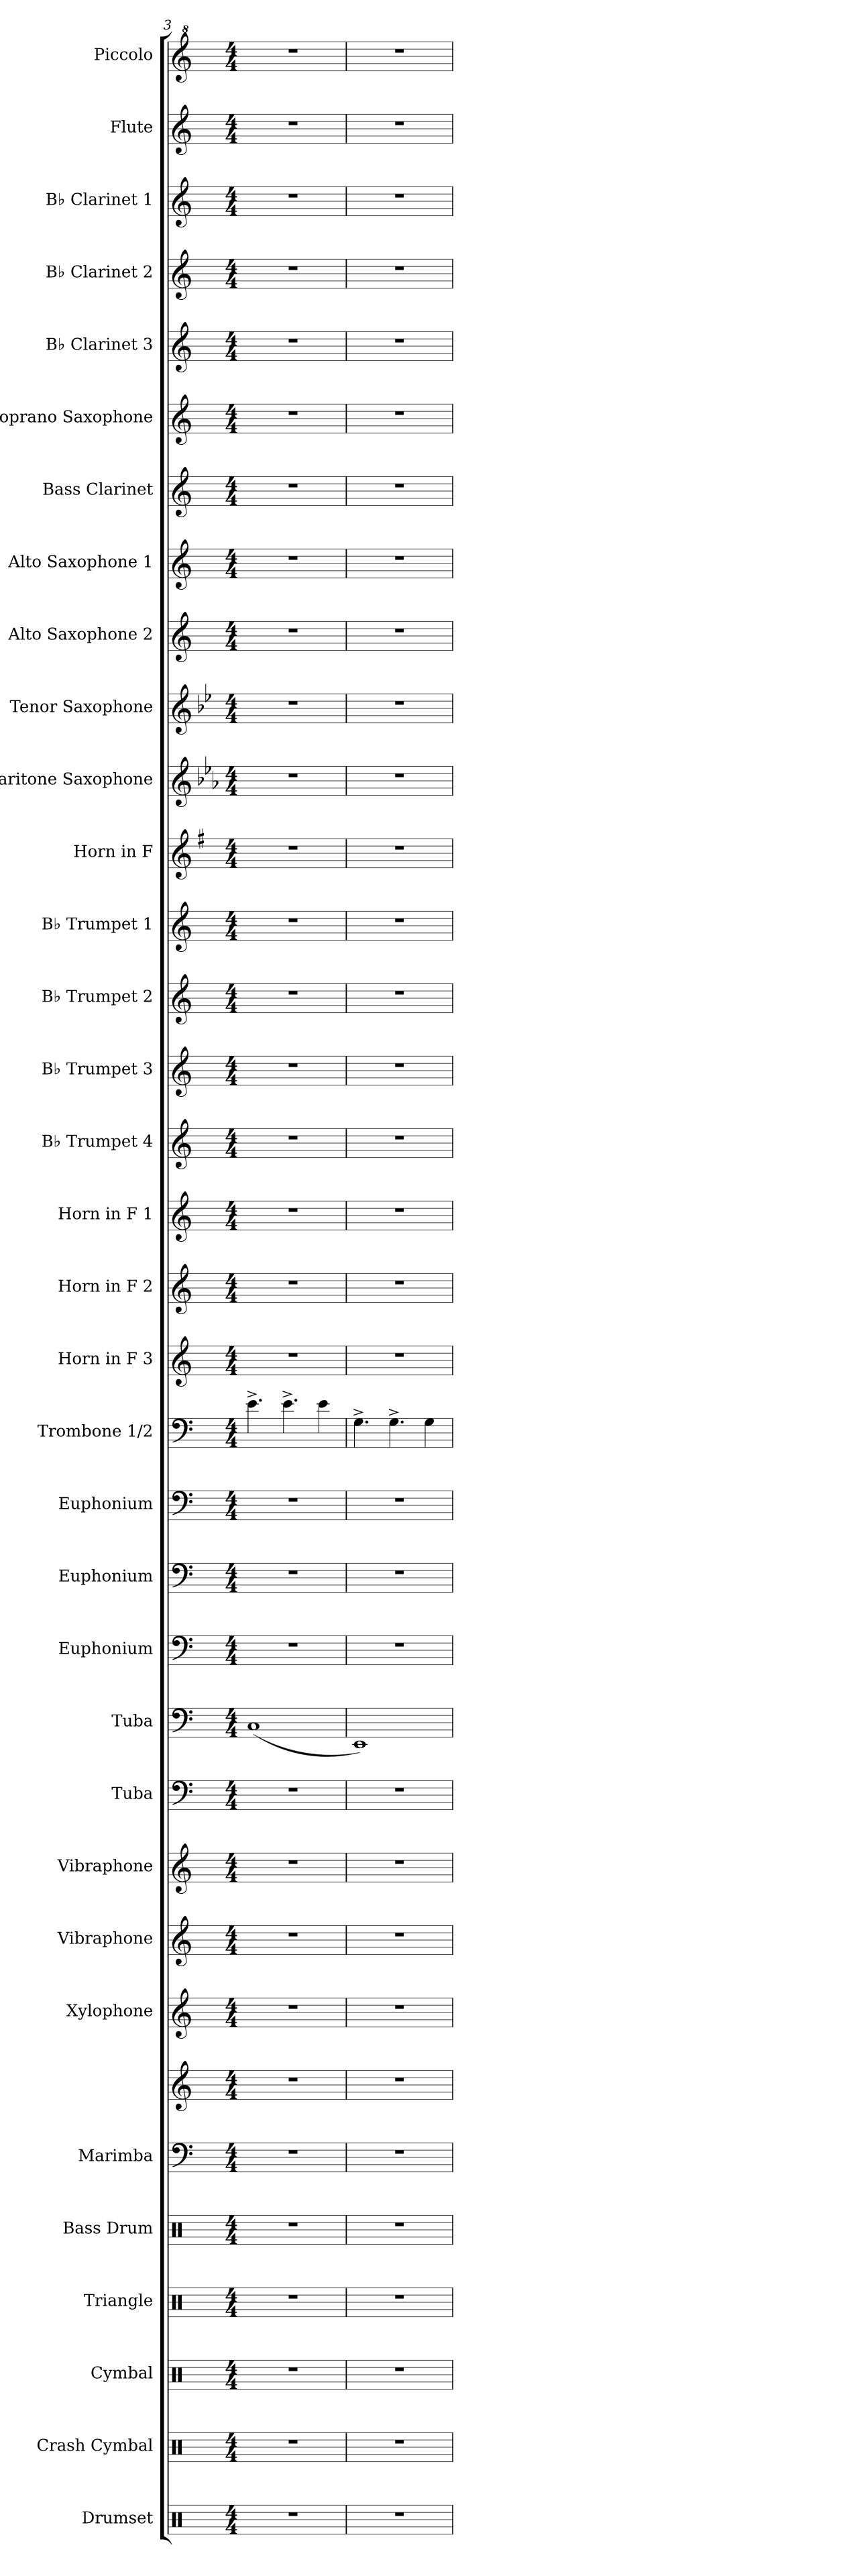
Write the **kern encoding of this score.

**kern	**kern	**kern	**kern	**kern	**kern	**kern	**kern	**kern	**kern	**kern	**kern	**kern	**kern	**kern	**kern	**kern	**kern	**kern	**kern	**kern	**kern	**kern	**kern	**kern	**kern	**kern	**kern	**kern	**kern	**kern	**kern	**kern	**kern	**kern
*part34	*part33	*part32	*part31	*part30	*part29	*part29	*part28	*part27	*part26	*part25	*part24	*part23	*part22	*part21	*part20	*part19	*part18	*part17	*part16	*part15	*part14	*part13	*part12	*part11	*part10	*part9	*part8	*part7	*part6	*part5	*part4	*part3	*part2	*part1
*staff35	*staff34	*staff33	*staff32	*staff31	*staff30	*staff29	*staff28	*staff27	*staff26	*staff25	*staff24	*staff23	*staff22	*staff21	*staff20	*staff19	*staff18	*staff17	*staff16	*staff15	*staff14	*staff13	*staff12	*staff11	*staff10	*staff9	*staff8	*staff7	*staff6	*staff5	*staff4	*staff3	*staff2	*staff1
*I"Drumset	*I"Crash Cymbal	*I"Cymbal	*I"Triangle	*I"Bass Drum	*I"Marimba	*	*I"Xylophone	*I"Vibraphone	*I"Vibraphone	*I"Tuba	*I"Tuba	*I"Euphonium	*I"Euphonium	*I"Euphonium	*I"Trombone 1/2	*I"Horn in F 3	*I"Horn in F 2	*I"Horn in F 1	*I"B♭ Trumpet 4	*I"B♭ Trumpet 3	*I"B♭ Trumpet 2	*I"B♭ Trumpet 1	*I"Horn in F	*I"Baritone Saxophone	*I"Tenor Saxophone	*I"Alto Saxophone 2	*I"Alto Saxophone 1	*I"Bass Clarinet	*I"Soprano Saxophone	*I"B♭ Clarinet 3	*I"B♭ Clarinet 2	*I"B♭ Clarinet 1	*I"Flute	*I"Piccolo
*I'Drs.	*I'Cr. Cym.	*I'Cym.	*I'Trgl.	*I'B. Dr.	*I'Mrm.	*	*I'Xyl.	*I'Vib.	*I'Vib.	*I'Tba.	*I'Tba.	*I'Euph.	*I'Euph.	*I'Euph.	*I'Tbn. 1/2	*	*	*	*I'B♭ Tpt. 4	*I'B♭ Tpt. 3	*I'B♭ Tpt. 2	*I'B♭ Tpt. 1	*	*I'Bar. Sax.	*I'T. Sax.	*I'A. Sax. 2	*I'A. Sax. 1	*I'B. Cl.	*I'S. Sax.	*I'B♭ Cl. 3	*I'B♭ Cl. 2	*I'B♭ Cl. 1	*I'Fl.	*I'Picc.
*clefX	*clefX	*clefX	*clefX	*clefX	*clefF4	*clefG2	*clefG2	*clefG2	*clefG2	*clefF4	*clefF4	*clefF4	*clefF4	*clefF4	*clefF4	*clefG2	*clefG2	*clefG2	*clefG2	*clefG2	*clefG2	*clefG2	*clefG2	*clefG2	*clefG2	*clefG2	*clefG2	*clefG2	*clefG2	*clefG2	*clefG2	*clefG2	*clefG2	*clefG^2
*	*	*	*	*	*	*	*ITrd-7c-12	*	*	*	*	*	*	*	*	*ITrd4c7	*ITrd4c7	*ITrd4c7	*ITrd1c2	*ITrd1c2	*ITrd1c2	*ITrd1c2	*ITrd4c7	*ITrd12c21	*ITrd8c14	*ITrd5c9	*ITrd5c9	*ITrd8c14	*ITrd1c2	*ITrd1c2	*ITrd1c2	*ITrd1c2	*	*ITrd-7c-12
*k[]	*k[]	*k[]	*k[]	*k[]	*k[]	*k[]	*k[]	*k[]	*k[]	*k[]	*k[]	*k[]	*k[]	*k[]	*k[]	*k[b-]	*k[b-]	*k[b-]	*k[b-e-]	*k[b-e-]	*k[b-e-]	*k[b-e-]	*k[]	*k[b-e-a-]	*k[b-e-]	*k[b-e-a-]	*k[b-e-a-]	*k[]	*k[b-e-]	*k[b-e-]	*k[b-e-]	*k[b-e-]	*k[]	*k[]
*M4/4	*M4/4	*M4/4	*M4/4	*M4/4	*M4/4	*M4/4	*M4/4	*M4/4	*M4/4	*M4/4	*M4/4	*M4/4	*M4/4	*M4/4	*M4/4	*M4/4	*M4/4	*M4/4	*M4/4	*M4/4	*M4/4	*M4/4	*M4/4	*M4/4	*M4/4	*M4/4	*M4/4	*M4/4	*M4/4	*M4/4	*M4/4	*M4/4	*M4/4	*M4/4
=3	=3	=3	=3	=3	=3	=3	=3	=3	=3	=3	=3	=3	=3	=3	=3	=3	=3	=3	=3	=3	=3	=3	=3	=3	=3	=3	=3	=3	=3	=3	=3	=3	=3	=3
1r	1r	1r	1r	1r	1r	1r	1r	1r	1r	1r	(1C	1r	1r	1r	4.e^\	1r	1r	1r	1r	1r	1r	1r	1r	1r	1r	1r	1r	1r	1r	1r	1r	1r	1r	1r
.	.	.	.	.	.	.	.	.	.	.	.	.	.	.	4.e^\	.	.	.	.	.	.	.	.	.	.	.	.	.	.	.	.	.	.	.
.	.	.	.	.	.	.	.	.	.	.	.	.	.	.	4e\	.	.	.	.	.	.	.	.	.	.	.	.	.	.	.	.	.	.	.
=4	=4	=4	=4	=4	=4	=4	=4	=4	=4	=4	=4	=4	=4	=4	=4	=4	=4	=4	=4	=4	=4	=4	=4	=4	=4	=4	=4	=4	=4	=4	=4	=4	=4	=4
1r	1r	1r	1r	1r	1r	1r	1r	1r	1r	1r	1EE)	1r	1r	1r	4.G^\	1r	1r	1r	1r	1r	1r	1r	1r	1r	1r	1r	1r	1r	1r	1r	1r	1r	1r	1r
.	.	.	.	.	.	.	.	.	.	.	.	.	.	.	4.G^\	.	.	.	.	.	.	.	.	.	.	.	.	.	.	.	.	.	.	.
.	.	.	.	.	.	.	.	.	.	.	.	.	.	.	4G\	.	.	.	.	.	.	.	.	.	.	.	.	.	.	.	.	.	.	.
=	=	=	=	=	=	=	=	=	=	=	=	=	=	=	=	=	=	=	=	=	=	=	=	=	=	=	=	=	=	=	=	=	=	=
*-	*-	*-	*-	*-	*-	*-	*-	*-	*-	*-	*-	*-	*-	*-	*-	*-	*-	*-	*-	*-	*-	*-	*-	*-	*-	*-	*-	*-	*-	*-	*-	*-	*-	*-
